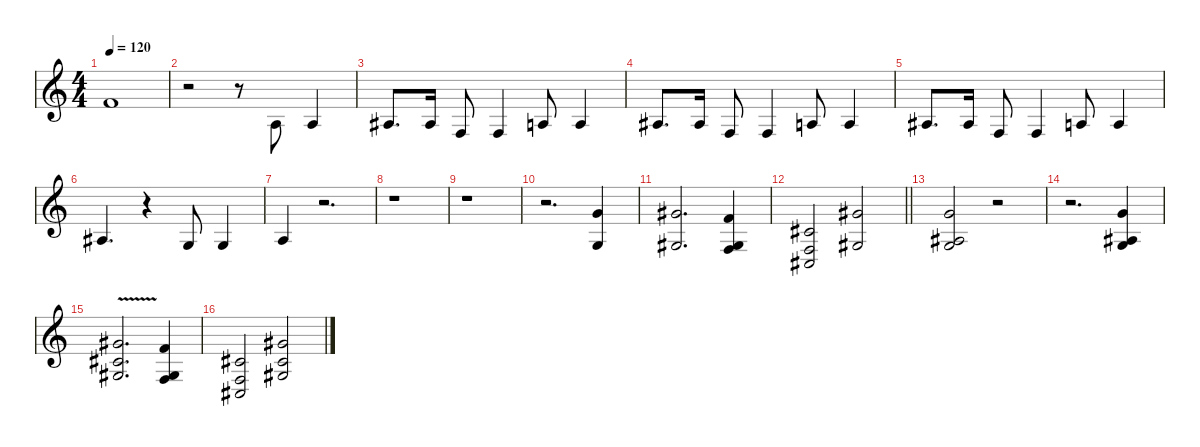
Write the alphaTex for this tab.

\defaultSystemsLayout 4
\hideDynamics
\bracketExtendMode nobrackets
\singleTrackTrackNamePolicy hidden
\multiTrackTrackNamePolicy hidden
\firstSystemTrackNameMode fullname
\firstSystemTrackNameOrientation horizontal
\otherSystemsTrackNameOrientation horizontal
\track ("VOICE" "clar.") {defaultSystemsLayout 4 instrument clarinet}
\staff {score}
\tuning (E4 B3 G3 D3 A2 E2)
\ts (4 4)
\beaming (8 2 2 2 2)
\tempo 120
\clef g2
\ks c
10.3.1{dy f beam Up} |
r.2{beam Down} r.8{beam Down} 2.3.8{beam Up} 2.3.4{beam Up} |
3.3{acc #}.8{d beam Up} 3.3{acc #}.16{beam Up} 3.4.8{beam Up} 3.4.4{beam Up} 2.3.8{beam Up} 2.3.4{beam Up} |
3.3{acc #}.8{d beam Up} 3.3{acc #}.16{beam Up} 3.4.8{beam Up} 3.4.4{beam Up} 2.3.8{beam Up} 2.3.4{beam Up} |
3.3{acc #}.8{d beam Up} 3.3{acc #}.16{beam Up} 3.4.8{beam Up} 3.4.4{beam Up} 2.3.8{beam Up} 2.3.4{beam Up} |
3.3{acc #}.4{d beam Up} r.4{beam Up} 5.4.8{beam Up} 5.4.4{beam Up} |
7.4.4{beam Up} r.2{d beam Up} |
r.1{beam Down} |
r.1{beam Down} |
r.2{d beam Down} (12.3 10.5).4{beam Up} |
(13.3{acc #} 11.5{acc #}).2{d beam Up} (10.3 6.4{acc #} 8.5).4{beam Up} |
\barLineRight lightlight
(6.3{acc #} 3.4 4.5{acc #}).2{beam Up} (13.3{acc #} 11.5{acc #}).2{beam Up} |
(12.3 8.4{acc #} 10.5).2{beam Up} r.2{beam Up} |
r.2{d beam Down} (12.3 8.4{acc #} 10.5).4{beam Up} |
(13.3{acc #} 11.4{acc #} 11.5{v acc #}).2{d beam Up} (10.3 6.4{acc #} 8.5).4{beam Up} |
(6.3{acc #} 3.4 4.5{acc #}).2{beam Up} (13.3{acc #} 11.4{acc #} 11.5{acc #}).2{beam Up}
